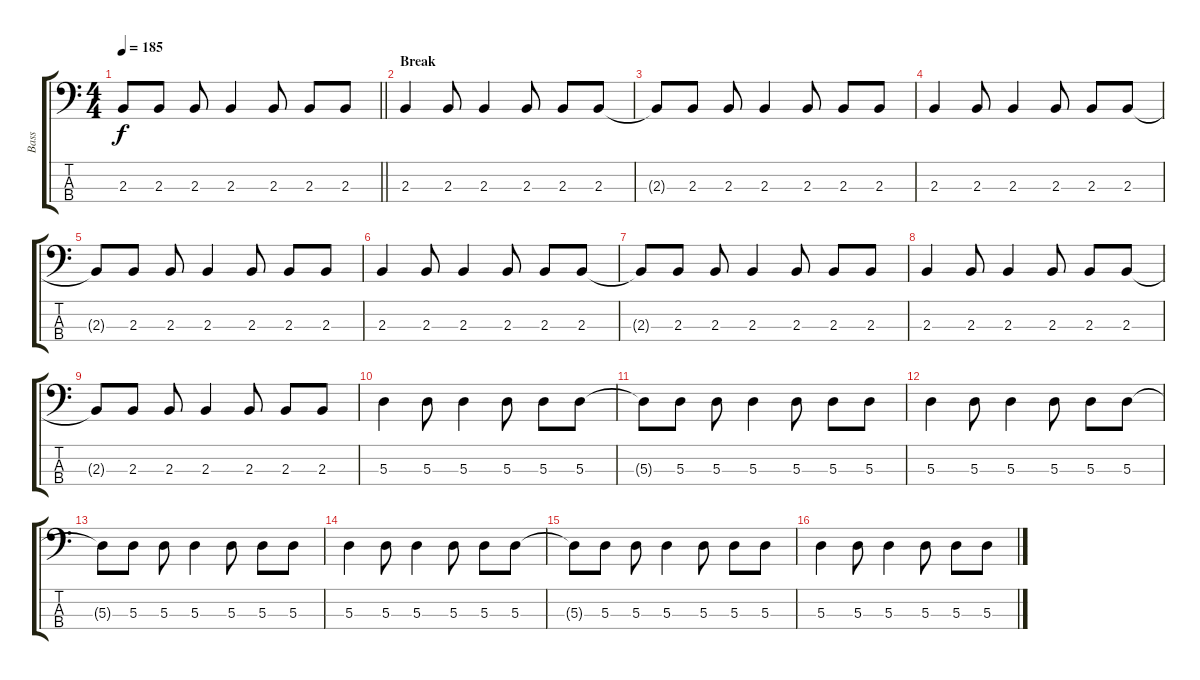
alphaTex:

\track ("Bass" "Bass") {instrument electricbasspick}
\staff {score tabs}
\tuning (G2 D2 A1 E1) {hide}
\ts (4 4)
\tempo 185
\clef f4
\barLineRight lightlight
\ks c
2.3{t}.8{dy f} 2.3.8 2.3.8 2.3.4 2.3.8 2.3.8 2.3.8 |
\section ("" "Break")
2.3.4 2.3.8 2.3.4 2.3.8 2.3.8 2.3.8 |
2.3{t}.8 2.3.8 2.3.8 2.3.4 2.3.8 2.3.8 2.3.8 |
2.3.4 2.3.8 2.3.4 2.3.8 2.3.8 2.3.8 |
2.3{t}.8 2.3.8 2.3.8 2.3.4 2.3.8 2.3.8 2.3.8 |
2.3.4 2.3.8 2.3.4 2.3.8 2.3.8 2.3.8 |
2.3{t}.8 2.3.8 2.3.8 2.3.4 2.3.8 2.3.8 2.3.8 |
2.3.4 2.3.8 2.3.4 2.3.8 2.3.8 2.3.8 |
2.3{t}.8 2.3.8 2.3.8 2.3.4 2.3.8 2.3.8 2.3.8 |
5.3.4 5.3.8 5.3.4 5.3.8 5.3.8 5.3.8 |
5.3{t}.8 5.3.8 5.3.8 5.3.4 5.3.8 5.3.8 5.3.8 |
5.3.4 5.3.8 5.3.4 5.3.8 5.3.8 5.3.8 |
5.3{t}.8 5.3.8 5.3.8 5.3.4 5.3.8 5.3.8 5.3.8 |
5.3.4 5.3.8 5.3.4 5.3.8 5.3.8 5.3.8 |
5.3{t}.8 5.3.8 5.3.8 5.3.4 5.3.8 5.3.8 5.3.8 |
5.3.4 5.3.8 5.3.4 5.3.8 5.3.8 5.3.8
